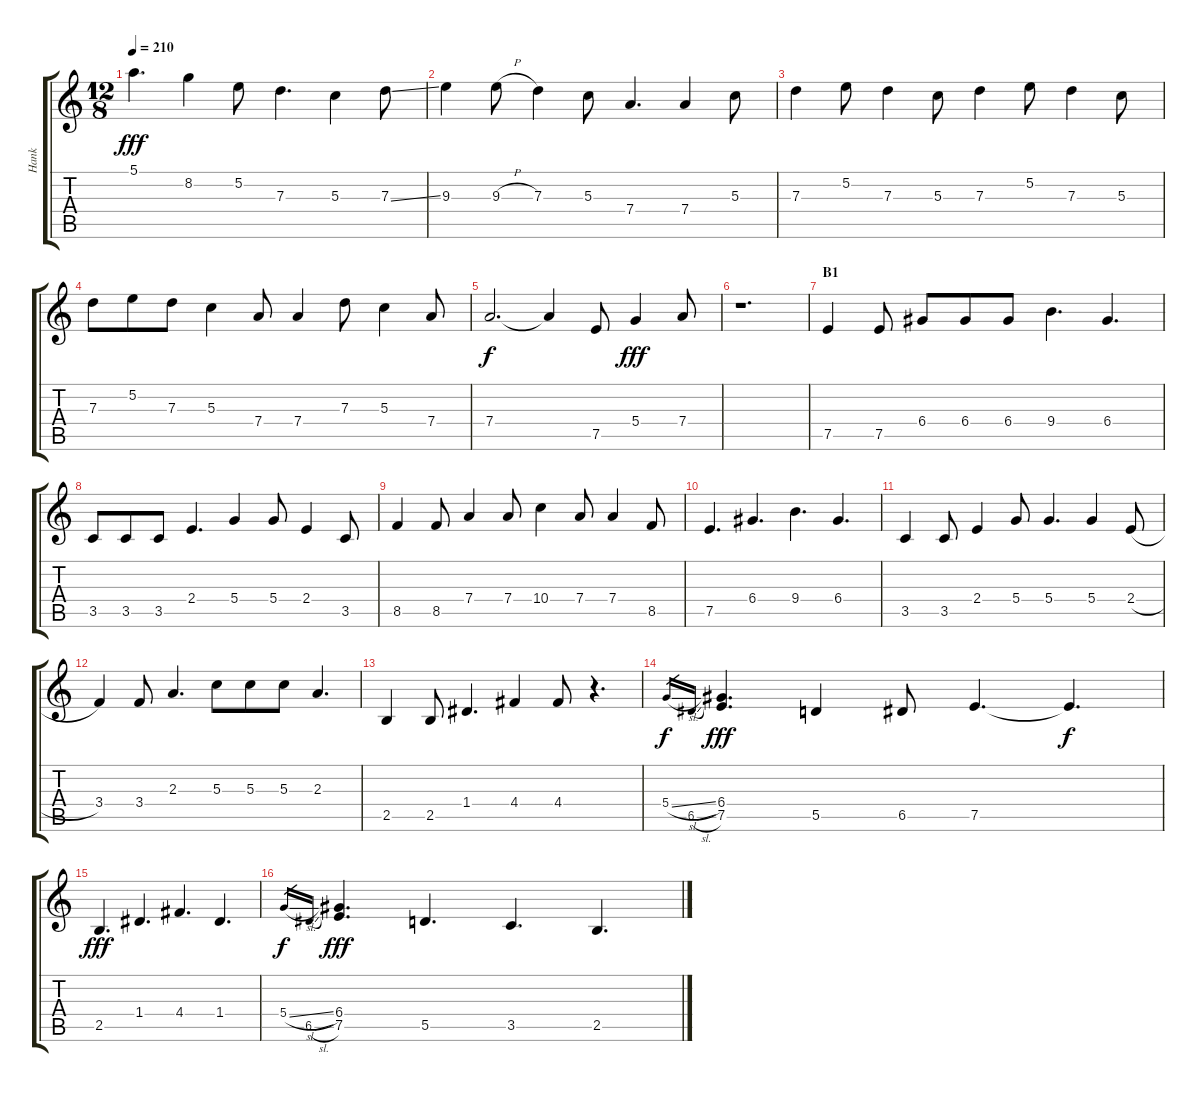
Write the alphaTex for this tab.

\track ("Hank" "Hank") {instrument electricguitarjazz}
\staff {score tabs}
\tuning (E4 B3 G3 D3 A2 E2) {hide}
\ts (12 8)
\tempo 210
\clef g2
\ks c
5.1.4{d dy fff} 8.2.4 5.2.8 7.3.4{d} 5.3.4 7.3{ss}.8 |
9.3.4 9.3{h}.8 7.3.4 5.3.8 7.4.4{d} 7.4.4 5.3.8 |
7.3.4 5.2.8 7.3.4 5.3.8 7.3.4 5.2.8 7.3.4 5.3.8 |
7.3.8 5.2.8 7.3.8 5.3.4 7.4.8 7.4.4 7.3.8 5.3.4 7.4.8 |
7.4.2{d dy f} 7.4{t}.4 7.5.8{volume 14 balance 8 instrument electricguitarmuted} 5.4.4{dy fff} 7.4.8 |
r.1{d} |
\section ("" "B1")
7.5.4{volume 13} 7.5.8 6.4.8 6.4.8 6.4.8 9.4.4{d} 6.4.4{d} |
3.5.8 3.5.8 3.5.8 2.4.4{d} 5.4.4 5.4.8 2.4.4 3.5.8 |
8.5.4 8.5.8 7.4.4 7.4.8 10.4.4 7.4.8 7.4.4 8.5.8 |
7.5.4{d} 6.4.4{d} 9.4.4{d} 6.4.4{d} |
3.5.4 3.5.8 2.4.4 5.4.8 5.4.4{d} 5.4.4 2.4{h}.8 |
3.4.4 3.4.8 2.3.4{d} 5.3.8 5.3.8 5.3.8 2.3.4{d} |
2.5.4 2.5.8 1.4.4{d} 4.4.4 4.4.8 r.4{d} |
5.4{sl}.16{gr dy f} 6.5{sl}.16{gr} (6.4 7.5).4{d dy fff volume 13 balance 4 instrument electricguitarjazz} 5.5.4{volume 16 balance 4 instrument electricguitarmuted} 6.5.8 7.5.4{d} 7.5{t}.4{d dy f} |
2.5.4{d dy fff} 1.4.4{d} 4.4.4{d} 1.4.4{d} |
5.4{sl}.16{gr dy f} 6.5{sl}.16{gr} (6.4 7.5).4{d dy fff volume 13 balance 4 instrument electricguitarjazz} 5.5.4{d} 3.5.4{d} 2.5.4{d}
